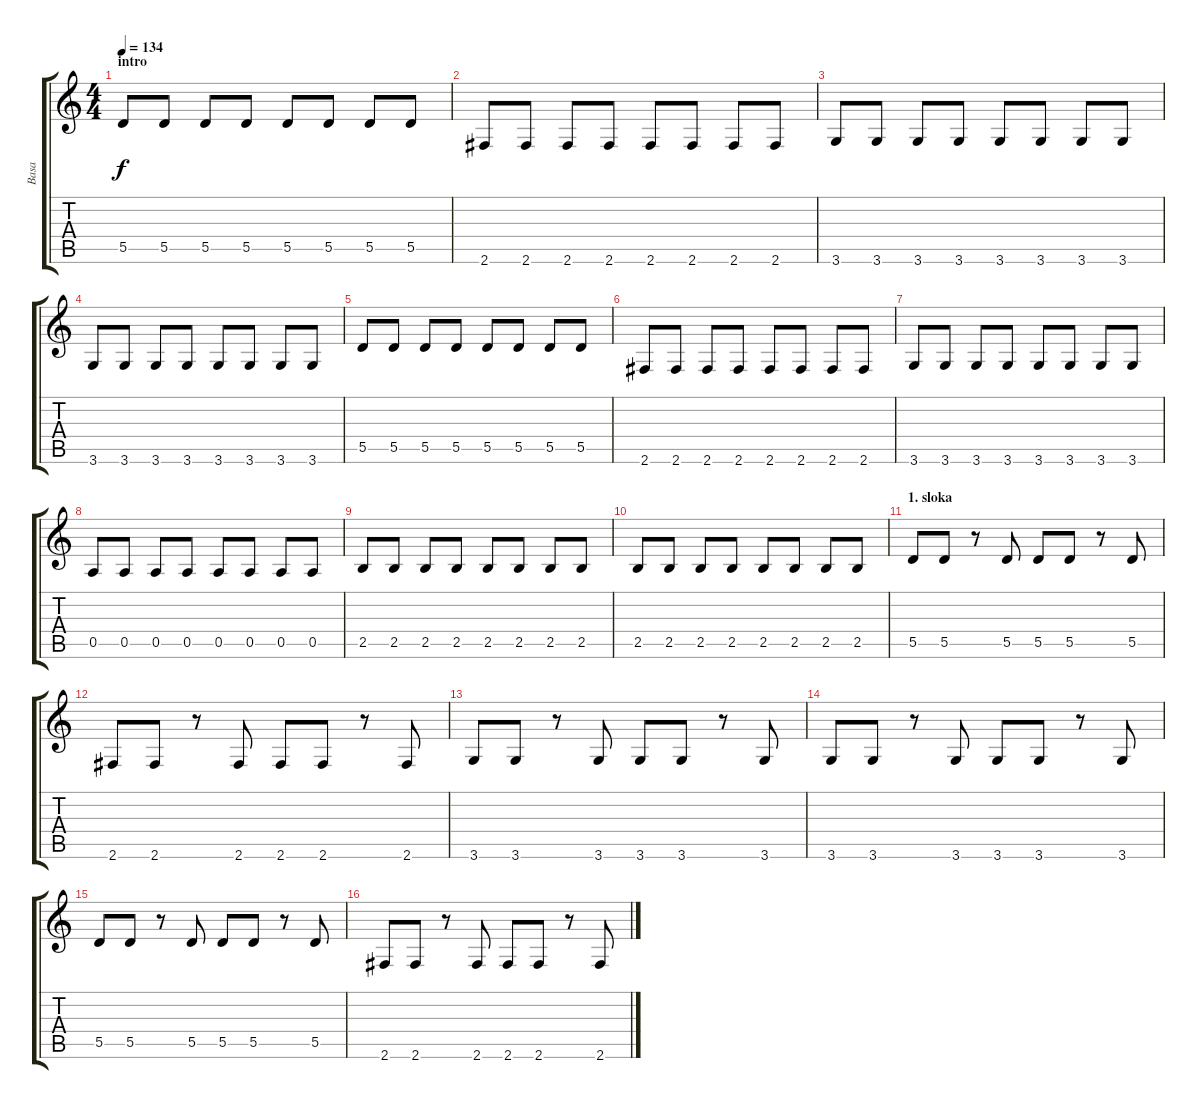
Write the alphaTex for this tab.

\track ("Basa" "Basa") {instrument electricbassfinger}
\staff {score tabs}
\tuning (E4 B3 G3 D3 A2 E2) {hide}
\ts (4 4)
\section ("" "intro")
\tempo 134
\clef g2
\ks c
5.5.8{dy f instrument electricbassfinger} 5.5.8 5.5.8 5.5.8 5.5.8 5.5.8 5.5.8 5.5.8 |
2.6.8 2.6.8 2.6.8 2.6.8 2.6.8 2.6.8 2.6.8 2.6.8 |
3.6.8 3.6.8 3.6.8 3.6.8 3.6.8 3.6.8 3.6.8 3.6.8 |
3.6.8 3.6.8 3.6.8 3.6.8 3.6.8 3.6.8 3.6.8 3.6.8 |
5.5.8 5.5.8 5.5.8 5.5.8 5.5.8 5.5.8 5.5.8 5.5.8 |
2.6.8 2.6.8 2.6.8 2.6.8 2.6.8 2.6.8 2.6.8 2.6.8 |
3.6.8 3.6.8 3.6.8 3.6.8 3.6.8 3.6.8 3.6.8 3.6.8 |
0.5.8 0.5.8 0.5.8 0.5.8 0.5.8 0.5.8 0.5.8 0.5.8 |
2.5.8 2.5.8 2.5.8 2.5.8 2.5.8 2.5.8 2.5.8 2.5.8 |
2.5.8 2.5.8 2.5.8 2.5.8 2.5.8 2.5.8 2.5.8 2.5.8 |
\section ("" "1. sloka")
5.5.8 5.5.8 r.8 5.5.8 5.5.8 5.5.8 r.8 5.5.8 |
2.6.8 2.6.8 r.8 2.6.8 2.6.8 2.6.8 r.8 2.6.8 |
3.6.8 3.6.8 r.8 3.6.8 3.6.8 3.6.8 r.8 3.6.8 |
3.6.8 3.6.8 r.8 3.6.8 3.6.8 3.6.8 r.8 3.6.8 |
5.5.8 5.5.8 r.8 5.5.8 5.5.8 5.5.8 r.8 5.5.8 |
2.6.8 2.6.8 r.8 2.6.8 2.6.8 2.6.8 r.8 2.6.8
